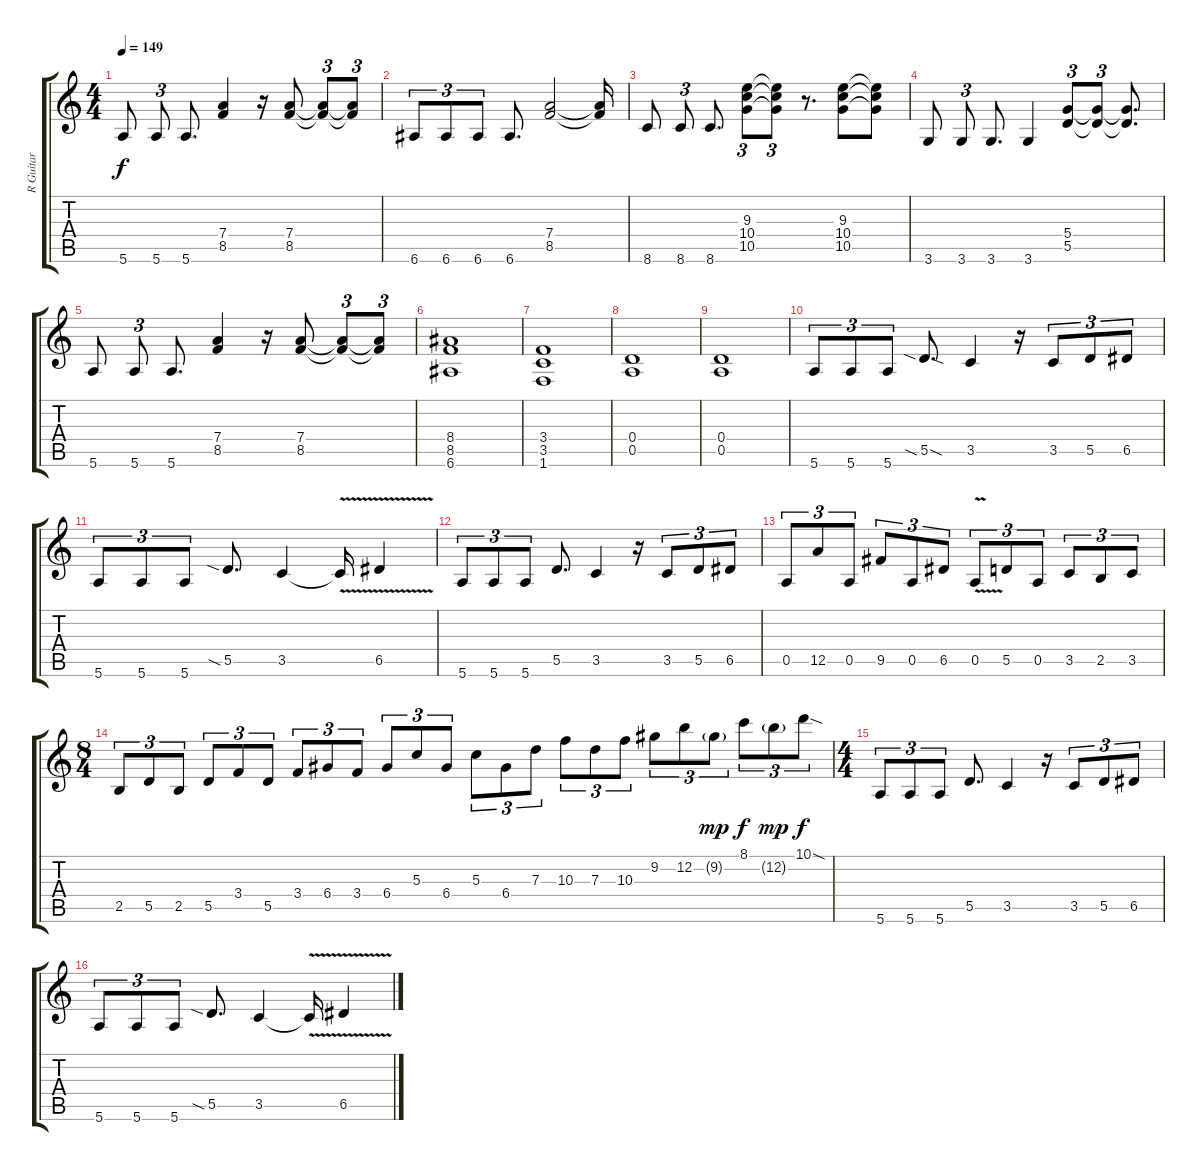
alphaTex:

\track ("R Guitar" "R Guitar") {instrument distortionguitar}
\staff {score tabs}
\tuning (E4 B3 G3 D3 A2 E2) {hide}
\ts (4 4)
\tempo 149
\clef g2
\ks c
5.6.8{dy f} 5.6.8{tu (3 2)} 5.6.8{d} (7.4 8.5).4 r.16 (7.4 8.5).8 (7.4{t} 8.5{t}).8{tu (3 2)} (7.4{t} 8.5{t}).8{tu (3 2)} |
6.6.8{tu (3 2)} 6.6.8{tu (3 2)} 6.6.8{tu (3 2)} 6.6.8{d} (7.4 8.5).2 (7.4{t} 8.5{t}).16 |
8.6.8 8.6.8{tu (3 2)} 8.6.8{d} (9.3 10.4 10.5).8{tu (3 2)} (9.3{t} 10.4{t} 10.5{t}).8{tu (3 2)} r.8{d} (9.3 10.4 10.5).8 (9.3{t} 10.4{t} 10.5{t}).8 |
3.6.8 3.6.8{tu (3 2)} 3.6.8{d} 3.6.4 (5.4 5.5).8{tu (3 2)} (5.4{t} 5.5{t}).8{tu (3 2)} (5.4{t} 5.5{t}).8{d} |
5.6.8 5.6.8{tu (3 2)} 5.6.8{d} (7.4 8.5).4 r.16 (7.4 8.5).8 (7.4{t} 8.5{t}).8{tu (3 2)} (7.4{t} 8.5{t}).8{tu (3 2)} |
(8.4 8.5 6.6).1 |
(3.4 3.5 1.6).1 |
(0.4 0.5).1 |
(0.4 0.5).1 |
5.6.8{tu (3 2)} 5.6.8{tu (3 2)} 5.6.8{tu (3 2)} 5.5{sia sod}.8{d} 3.5.4 r.16 3.5.8{tu (3 2)} 5.5.8{tu (3 2)} 6.5.8{tu (3 2)} |
5.6.8{tu (3 2)} 5.6.8{tu (3 2)} 5.6.8{tu (3 2)} 5.5{sia}.8{d} 3.5.4 3.5{v t}.16 6.5{v}.4 |
5.6.8{tu (3 2)} 5.6.8{tu (3 2)} 5.6.8{tu (3 2)} 5.5.8{d} 3.5.4 r.16 3.5.8{tu (3 2)} 5.5.8{tu (3 2)} 6.5.8{tu (3 2)} |
0.5.8{tu (3 2)} 12.5.8{tu (3 2)} 0.5.8{tu (3 2)} 9.5.8{tu (3 2)} 0.5.8{tu (3 2)} 6.5.8{tu (3 2)} 0.5{v}.8{tu (3 2)} 5.5.8{tu (3 2)} 0.5.8{tu (3 2)} 3.5.8{tu (3 2)} 2.5.8{tu (3 2)} 3.5.8{tu (3 2)} |
\ts (8 4)
2.5.8{tu (3 2)} 5.5.8{tu (3 2)} 2.5.8{tu (3 2)} 5.5.8{tu (3 2)} 3.4.8{tu (3 2)} 5.5.8{tu (3 2)} 3.4.8{tu (3 2)} 6.4.8{tu (3 2)} 3.4.8{tu (3 2)} 6.4.8{tu (3 2)} 5.3.8{tu (3 2)} 6.4.8{tu (3 2)} 5.3.8{tu (3 2)} 6.4.8{tu (3 2)} 7.3.8{tu (3 2)} 10.3.8{tu (3 2)} 7.3.8{tu (3 2)} 10.3.8{tu (3 2)} 9.2.8{tu (3 2)} 12.2.8{tu (3 2)} 9.2{g}.8{tu (3 2) dy mp} 8.1.8{tu (3 2) dy f} 12.2{g}.8{tu (3 2) dy mp} 10.1{sod}.8{tu (3 2) dy f} |
\ts (4 4)
5.6.8{tu (3 2)} 5.6.8{tu (3 2)} 5.6.8{tu (3 2)} 5.5.8{d} 3.5.4 r.16 3.5.8{tu (3 2)} 5.5.8{tu (3 2)} 6.5.8{tu (3 2)} |
5.6.8{tu (3 2)} 5.6.8{tu (3 2)} 5.6.8{tu (3 2)} 5.5{sia}.8{d} 3.5.4 3.5{v t}.16 6.5{v}.4
